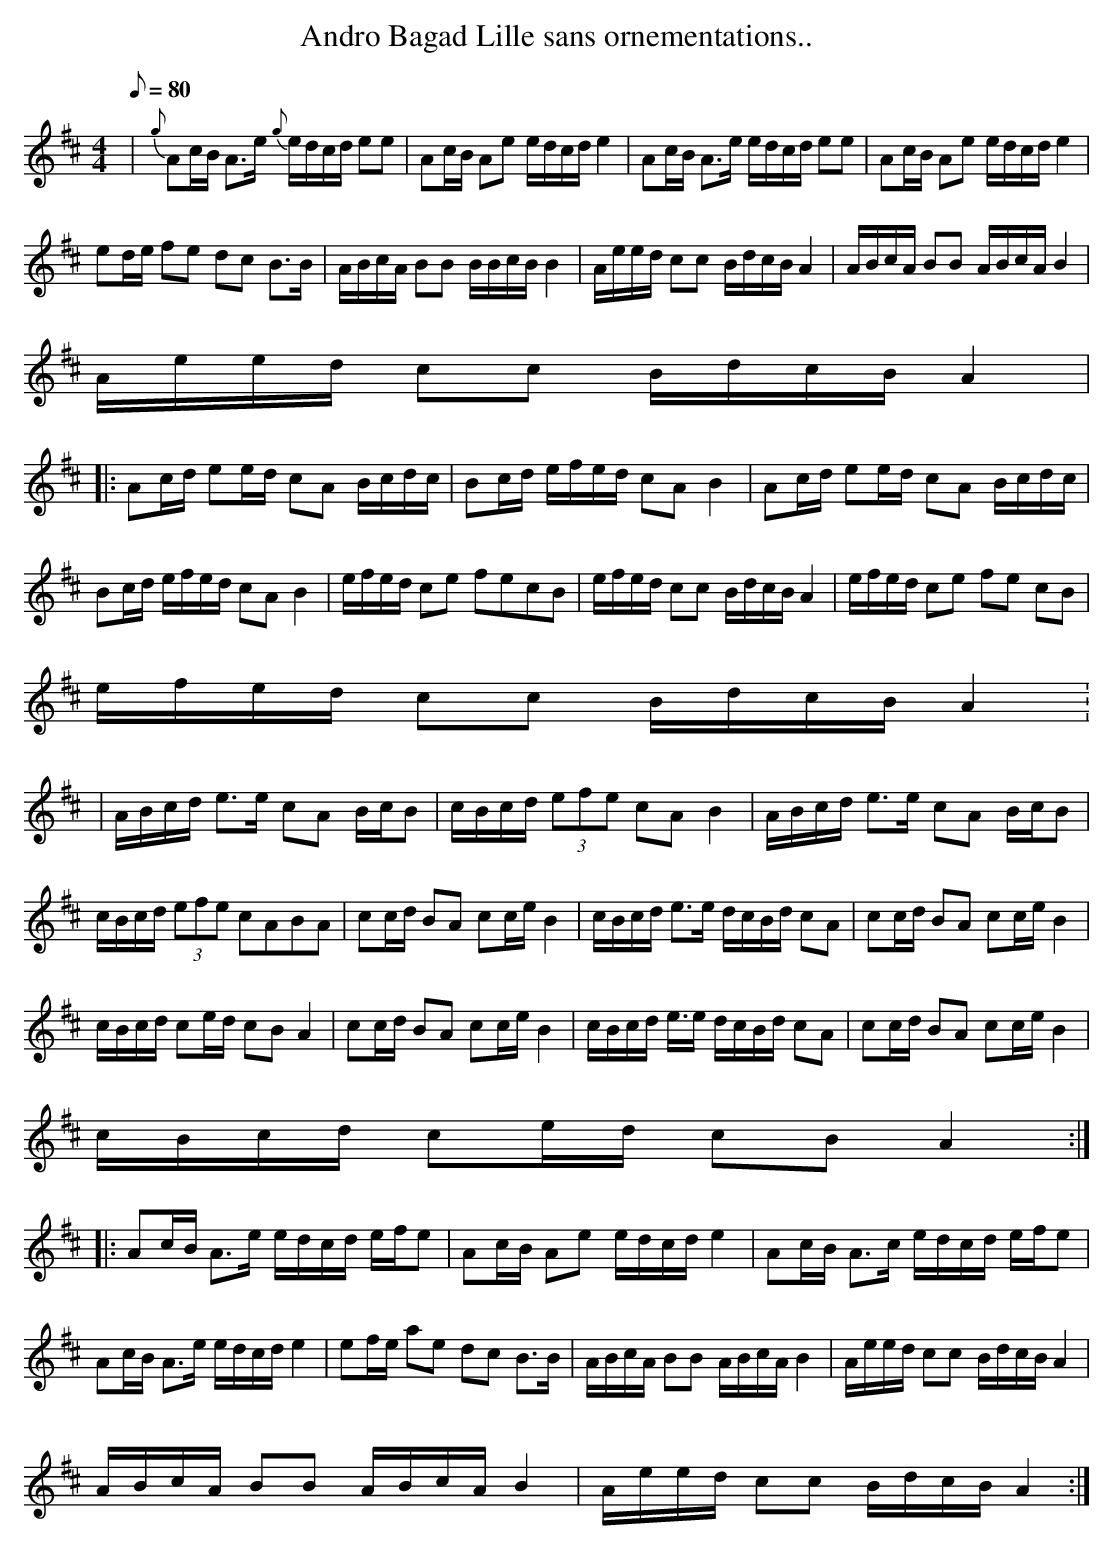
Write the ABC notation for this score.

X:1
T:Andro Bagad Lille sans ornementations..
M:4/4
Q:80
K:D
|{g}A1c/2B/2 A3/2e/2 {g}e/2d/2c/2d/2 e1e1|A1c/2B/2 A1e1 e/2d/2c/2d/2 e2|A1c/2B/2 A3/2e/2 e/2d/2c/2d/2 e1e1|A1c/2B/2 A1e1 e/2d/2c/2d/2e2|
e1d/2e/2 f1e1 d1c1 B3/2B/2|A/2B/2c/2A/2 B1B1 B/2B/2c/2B/2 B2 |A/2e/2e/2d/2 c1c1 B/2d/2c/2B/2A2|A/2B/2c/2A/2 B1B1 A/2B/2c/2A/2B2|
A/2e/2e/2d/2 c1c1 B/2d/2c/2B/2A2|
|:A1c/2d/2 e1e/2d/2 c1A1 B/2c/2d/2c/2| B1c/2d/2 e/2f/2e/2d/2 c1A1B2|A1c/2d/2 e1e/2d/2 c1A1 B/2c/2d/2c/2|
B1c/2d/2 e/2f/2e/2d/2 c1A1B2|e/2f/2e/2d/2  c1e1 f1e1c1B1|e/2f/2e/2d/2 c1c1 B/2d/2c/2B/2A2|e/2f/2e/2d/2 c1e1  f1e1 c1B1|
e/2f/2e/2d/2 c1c1 B/2d/2c/2B/2A2:
|A/2B/2c/2d/2 e3/2e/2  c1A1 B/2c/2B1|c/2B/2c/2d/2 (3e1f1e1 c1A1B2|A/2B/2c/2d/2 e3/2e/2 c1A1 B/2c/2B1|
c/2B/2c/2d/2 (3e1f1e1 c1A1BA|c1c/2d/2 B1A1 c1c/2e/2B2|c/2B/2c/2d/2 e3/2e/2 d/2c/2B/2d/2 c1A1|c1c/2d/2 B1A1 c1c/2e/2B2|
c/2B/2c/2d/2 c1e/2d/2 c1B1A2|c1c/2d/2 B1A1 c1c/2e/2B2|c/2B/2c/2d/2 e3/4e/2 d/2c/2B/2d/2 c1A1|c1c/2d/2 B1A1 c1c/2e/2B2|
c/2B/2c/2d/2 c1e/2d/2 c1B1A2:|
|:A1c/2B/2 A3/2e/2 e/2d/2c/2d/2 e/2f/2e1|A1c/2B/2 A1e1 e/2d/2c/2d/2e2|A1c/2B/2 A3/2c/2 e/2d/2c/2d/2 e/2f/2e1|
A1c/2B/2 A3/2e/2 e/2d/2c/2d/2e2|e1f/2e/2 a1e1 d1c1 B3/2B/2|A/2B/2c/2A/2 B1B1 A/2B/2c/2A/2B2|A/2e/2e/2d/2 c1c1 B/2d/2c/2B/2A2|
A/2B/2c/2A/2 B1B1 A/2B/2c/2A/2B2|A/2e/2e/2d/2 c1c1 B/2d/2c/2B/2A2:|
